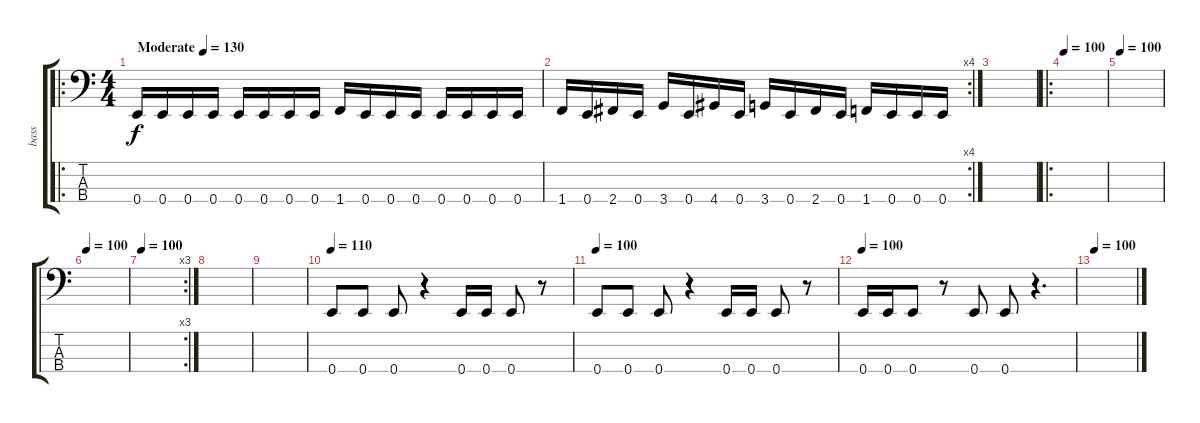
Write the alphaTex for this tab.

\track ("bass" "bass") {instrument electricbasspick}
\staff {score tabs}
\tuning (G2 D2 A1 E1) {hide}
\ro
\ts (4 4)
\tempo (130 "Moderate")
\clef f4
\ks c
0.4.16{dy f instrument electricbasspick} 0.4.16 0.4.16 0.4.16 0.4.16 0.4.16 0.4.16 0.4.16 1.4.16 0.4.16 0.4.16 0.4.16 0.4.16 0.4.16 0.4.16 0.4.16 |
\rc 4
1.4.16 0.4.16 2.4.16 0.4.16 3.4.16 0.4.16 4.4.16 0.4.16 3.4.16 0.4.16 2.4.16 0.4.16 1.4.16 0.4.16 0.4.16 0.4.16 |
|
\ro
\tempo 100
|
\tempo 100
|
\tempo 100
|
\rc 3
\tempo 100
|
|
|
\tempo 100
\tempo 110
0.4.8 0.4.8 0.4.8 r.4 0.4.16 0.4.16 0.4.8 r.8 |
\tempo 100
0.4.8 0.4.8 0.4.8 r.4 0.4.16 0.4.16 0.4.8 r.8 |
\tempo 100
0.4.16 0.4.16 0.4.8 r.8 0.4.8 0.4.8 r.4{d} |
\tempo 100
